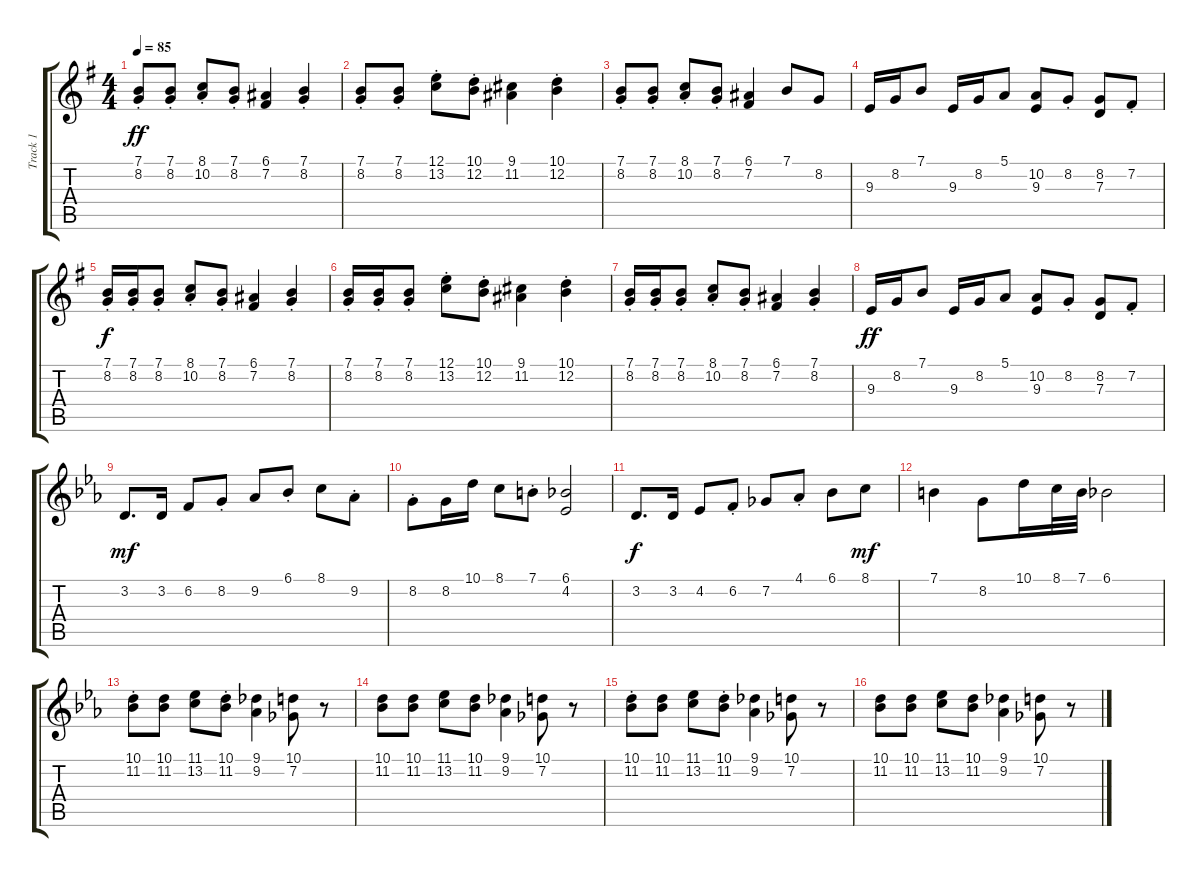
\track ("Track 1" "Track 1") {instrument harpsichord}
\staff {score tabs}
\tuning (E4 B3 G3 D3 A2 E2) {hide}
\ts (4 4)
\tempo 85
\clef g2
\ks g
(7.1{st} 8.2{st}).8{dy ff} (7.1{st} 8.2{st}).8 (8.1{st} 10.2{st}).8 (7.1{st} 8.2{st}).8 (6.1 7.2).4 (7.1{st} 8.2{st}).4 |
(7.1{st} 8.2{st}).8 (7.1{st} 8.2{st}).8 (12.1{st} 13.2{st}).8 (10.1{st} 12.2{st}).8 (9.1 11.2).4 (10.1{st} 12.2{st}).4 |
(7.1{st} 8.2{st}).8 (7.1{st} 8.2{st}).8 (8.1{st} 10.2{st}).8 (7.1{st} 8.2{st}).8 (6.1 7.2).4 7.1.8 8.2.8 |
9.3.16 8.2.16 7.1.8 9.3.16 8.2.16 5.1.8 (10.2 9.3).8 8.2{st}.8 (8.2 7.3).8 7.2{st}.8 |
(7.1{st} 8.2{st}).16{dy f instrument flute} (7.1{st} 8.2{st}).16 (7.1{st} 8.2{st}).8 (8.1{st} 10.2{st}).8 (7.1{st} 8.2{st}).8 (6.1 7.2).4 (7.1{st} 8.2{st}).4 |
(7.1{st} 8.2{st}).16 (7.1{st} 8.2{st}).16 (7.1{st} 8.2{st}).8 (12.1{st} 13.2{st}).8 (10.1{st} 12.2{st}).8 (9.1 11.2).4 (10.1{st} 12.2{st}).4 |
(7.1{st} 8.2{st}).16{instrument flute} (7.1{st} 8.2{st}).16 (7.1{st} 8.2{st}).8 (8.1{st} 10.2{st}).8 (7.1{st} 8.2{st}).8 (6.1 7.2).4 (7.1{st} 8.2{st}).4 |
9.3.16{dy ff} 8.2.16 7.1.8 9.3.16 8.2.16 5.1.8 (10.2 9.3).8 8.2{st}.8 (8.2 7.3).8 7.2{st}.8 |
\ks eb
3.2.8{d dy mf instrument flute} 3.2.16 6.2.8 8.2{st}.8 9.2.8 6.1{st}.8 8.1.8 9.2{st}.8 |
8.2{st}.8 8.2.16 10.1.16 8.1.8 7.1{st}.8 (6.1 4.2).2 |
3.2.8{d dy f} 3.2.16 4.2.8 6.2{st}.8 7.2.8 4.1{st}.8 6.1.8 8.1.8{dy mf} |
7.1.4 8.2.8 10.1.16 8.1.32 7.1.32 6.1.2 |
(10.1{st} 11.2{st}).8{instrument piccolo} (10.1 11.2).8 (11.1 13.2).8 (10.1{st} 11.2{st}).8 (9.1 9.2).4 (10.1 7.2).8 r.8 |
(10.1 11.2).8 (10.1 11.2).8 (11.1 13.2).8 (10.1 11.2).8 (9.1 9.2).4 (10.1 7.2).8 r.8 |
(10.1{st} 11.2{st}).8{instrument piccolo} (10.1 11.2).8 (11.1 13.2).8 (10.1{st} 11.2{st}).8 (9.1 9.2).4 (10.1 7.2).8 r.8 |
(10.1 11.2).8 (10.1 11.2).8 (11.1 13.2).8 (10.1 11.2).8 (9.1 9.2).4 (10.1 7.2).8 r.8
